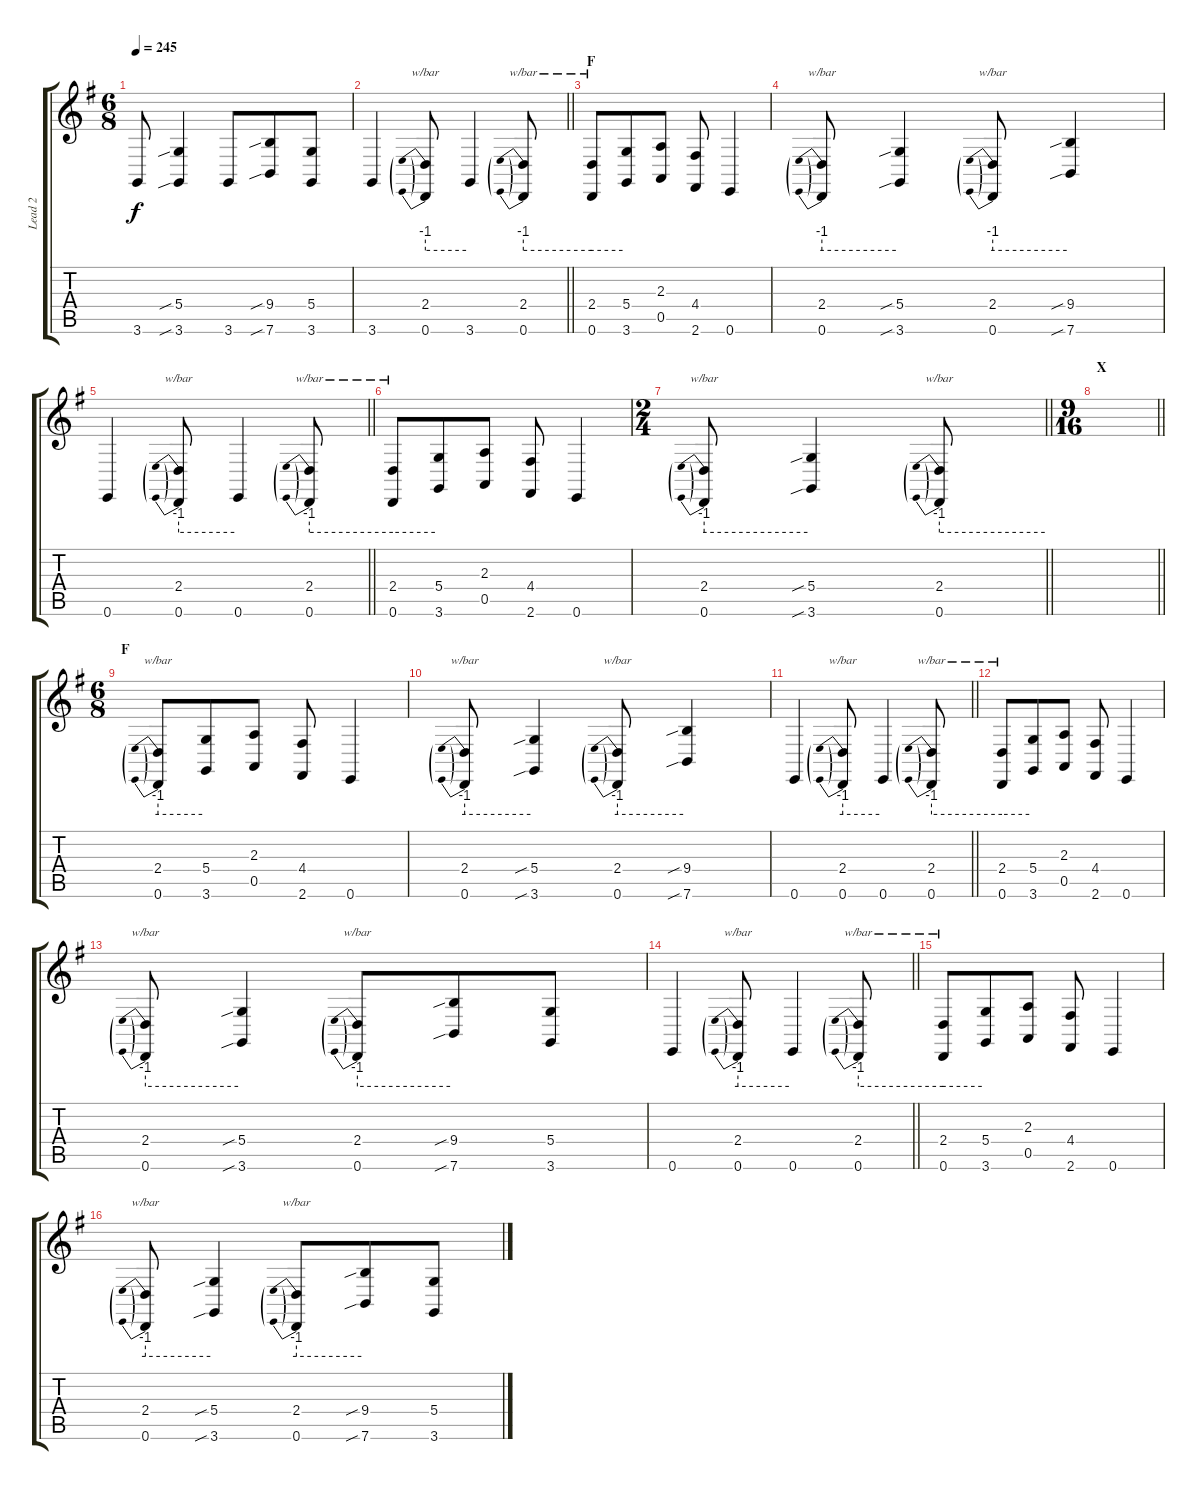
\track ("Lead 2" "Lead 2") {instrument lead2sawtooth}
\staff {score tabs}
\tuning (E4 B3 G3 D3 A2 E2) {hide}
\ts (6 8)
\tempo 245
\clef g2
\ks eminor
3.6.8{dy f} (5.4{sib} 3.6{sib}).4 3.6.8 (9.4{sib} 7.6{sib}).8 (5.4 3.6).8 |
\barLineRight lightlight
3.6.4 (2.4 0.6).8{tbe (predive default 0 -4 60 -4)} 3.6.4 (2.4 0.6).8{tbe (predive default 0 -4 60 -4)} |
\section ("" "F")
(2.4 0.6).8{tbe (hold default 0 -4 60 -4)} (5.4 3.6).8 (2.3 0.5).8 (4.4 2.6).8 0.6.4 |
(2.4 0.6).8{tbe (predive default 0 -4 60 -4)} (5.4{sib} 3.6{sib}).4 (2.4 0.6).8{tbe (predive default 0 -4 60 -4)} (9.4{sib} 7.6{sib}).4 |
\barLineRight lightlight
0.6.4 (2.4 0.6).8{tbe (predive default 0 -4 60 -4)} 0.6.4 (2.4 0.6).8{tbe (predive default 0 -4 60 -4)} |
\section ("" "")
(2.4 0.6).8{tbe (hold default 0 -4 60 -4)} (5.4 3.6).8 (2.3 0.5).8 (4.4 2.6).8 0.6.4 |
\ts (2 4)
\barLineRight lightlight
(2.4 0.6).8{tbe (predive default 0 -4 60 -4)} (5.4{sib} 3.6{sib}).4 (2.4 0.6).8{tbe (predive default 0 -4 60 -4)} |
\ts (9 16)
\section ("" "X")
\barLineRight lightlight
|
\ts (6 8)
\section ("" "F")
(2.4 0.6).8{tbe (predive default 0 -4 60 -4)} (5.4 3.6).8 (2.3 0.5).8 (4.4 2.6).8 0.6.4 |
(2.4 0.6).8{tbe (predive default 0 -4 60 -4)} (5.4{sib} 3.6{sib}).4 (2.4 0.6).8{tbe (predive default 0 -4 60 -4)} (9.4{sib} 7.6{sib}).4 |
\barLineRight lightlight
0.6.4 (2.4 0.6).8{tbe (predive default 0 -4 60 -4)} 0.6.4 (2.4 0.6).8{tbe (predive default 0 -4 60 -4)} |
\section ("" "")
(2.4 0.6).8{tbe (hold default 0 -4 60 -4)} (5.4 3.6).8 (2.3 0.5).8 (4.4 2.6).8 0.6.4 |
(2.4 0.6).8{tbe (predive default 0 -4 60 -4)} (5.4{sib} 3.6{sib}).4 (2.4 0.6).8{tbe (predive default 0 -4 60 -4)} (9.4{sib} 7.6{sib}).8 (5.4 3.6).8 |
\barLineRight lightlight
0.6.4 (2.4 0.6).8{tbe (predive default 0 -4 60 -4)} 0.6.4 (2.4 0.6).8{tbe (predive default 0 -4 60 -4)} |
\section ("" "")
(2.4 0.6).8{tbe (hold default 0 -4 60 -4)} (5.4 3.6).8 (2.3 0.5).8 (4.4 2.6).8 0.6.4 |
(2.4 0.6).8{tbe (predive default 0 -4 60 -4)} (5.4{sib} 3.6{sib}).4 (2.4 0.6).8{tbe (predive default 0 -4 60 -4)} (9.4{sib} 7.6{sib}).8 (5.4 3.6).8
